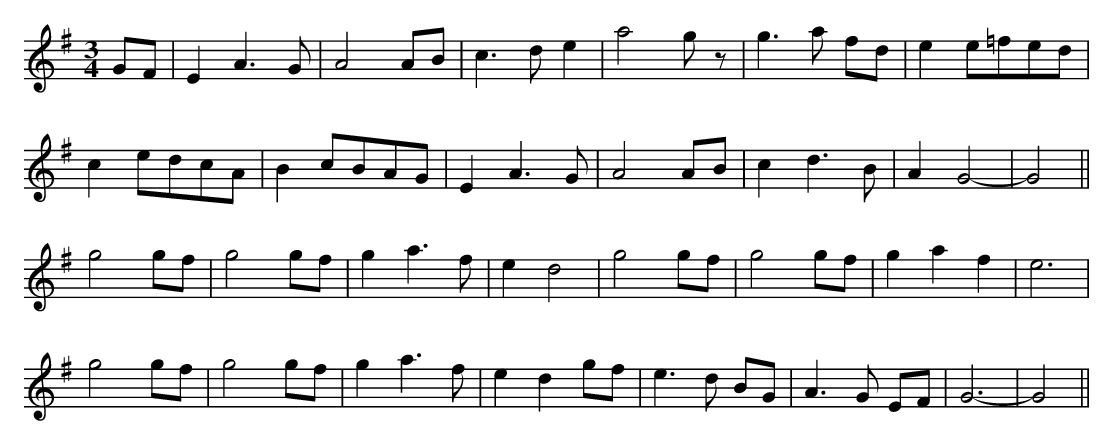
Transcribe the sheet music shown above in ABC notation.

X:1
M:3/4
K:Emin
GF|E2 A3 G|A4 AB|c3 d e2|a4 g z|g3 a fd|e2 e=fed|
c2 edcA|B2 cBAG|E2 A3 G|A4 AB|c2 d3 B|A2 G4-|G4||
g4 gf|g4 gf|g2 a3 f|e2 d4|g4 gf|g4 gf|g2 a2 f2|e6|
g4 gf|g4 gf|g2 a3 f|e2 d2 gf|e3 d BG|A3 G EF|G6-|G4||
